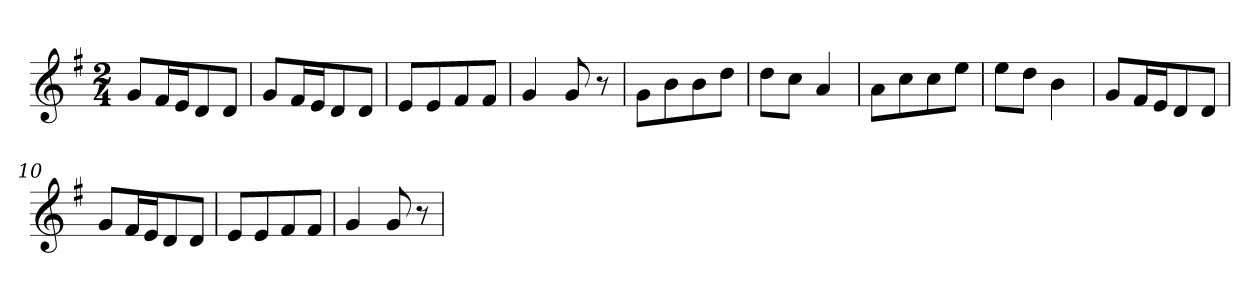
**kern
*part1
*staff1
*clefG2
*k[f#]
*G:
*M2/4
=1
8g/L
16f#/L
16e/J
8d/
8d/J
=2
8g/L
16f#/L
16e/J
8d/
8d/J
=3
8e/L
8e/
8f#/
8f#/J
=4
4g/
8g/
8r
=5
8g\L
8b\
8b\
8dd\J
=6
8dd\L
8cc\J
4a/
=7
8a\L
8cc\
8cc\
8ee\J
=8
8ee\L
8dd\J
4b\
=9
8g/L
16f#/L
16e/J
8d/
8d/J
=10
8g/L
16f#/L
16e/J
8d/
8d/J
!!LO:LB:g=z
=11
8e/L
8e/
8f#/
8f#/J
=12
4g/
8g/
8r
=
*-
